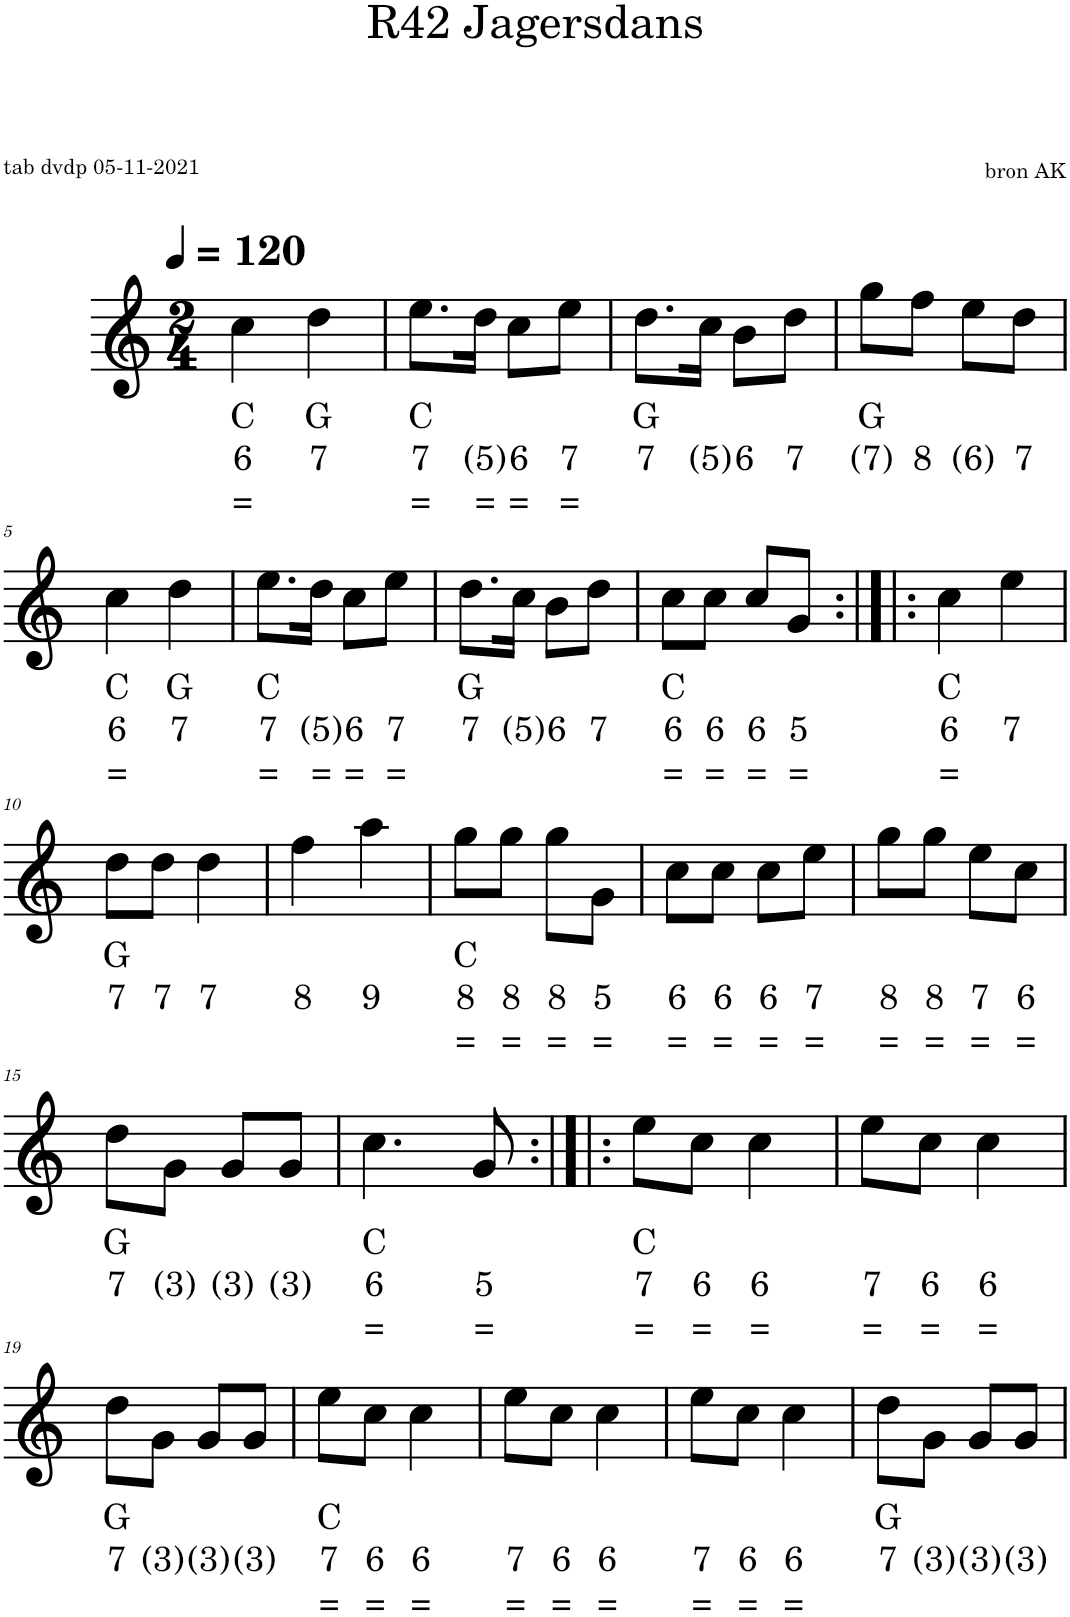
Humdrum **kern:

**kern	**text	**text	**text
*part1	*part1	*part1	*part1
*staff1	*staff1	*staff1	*staff1
*I"Piano	*	*	*
*I'Pno.	*	*	*
*clefG2	*	*	*
*k[]	*	*	*
*M2/4	*	*	*
*MM120	*	*	*
=1	=1	=1	=1
!	!LO:LY:b	!LO:LY:b	!LO:LY:b
4cc\	C	6	=
!	!LO:LY:b	!LO:LY:b	!
4dd\	G	7	.
=2	=2	=2	=2
!	!LO:LY:b	!LO:LY:b	!LO:LY:b
8.ee\L	C	7	=
!	!	!LO:LY:b	!LO:LY:b
16dd\Jk	.	(5)	=
!	!	!LO:LY:b	!LO:LY:b
8cc\L	.	6	=
!	!	!LO:LY:b	!LO:LY:b
8ee\J	.	7	=
=3	=3	=3	=3
!	!LO:LY:b	!LO:LY:b	!
8.dd\L	G	7	.
!	!	!LO:LY:b	!
16cc\Jk	.	(5)	.
!	!	!LO:LY:b	!
8b\L	.	6	.
!	!	!LO:LY:b	!
8dd\J	.	7	.
=4	=4	=4	=4
!	!LO:LY:b	!LO:LY:b	!
8gg\L	G	(7)	.
!	!	!LO:LY:b	!
8ff\J	.	8	.
!	!	!LO:LY:b	!
8ee\L	.	(6)	.
!	!	!LO:LY:b	!
8dd\J	.	7	.
!!LO:LB:g=z
=5	=5	=5	=5
!	!LO:LY:b	!LO:LY:b	!LO:LY:b
4cc\	C	6	=
!	!LO:LY:b	!LO:LY:b	!
4dd\	G	7	.
=6	=6	=6	=6
!	!LO:LY:b	!LO:LY:b	!LO:LY:b
8.ee\L	C	7	=
!	!	!LO:LY:b	!LO:LY:b
16dd\Jk	.	(5)	=
!	!	!LO:LY:b	!LO:LY:b
8cc\L	.	6	=
!	!	!LO:LY:b	!LO:LY:b
8ee\J	.	7	=
=7	=7	=7	=7
!	!LO:LY:b	!LO:LY:b	!
8.dd\L	G	7	.
!	!	!LO:LY:b	!
16cc\Jk	.	(5)	.
!	!	!LO:LY:b	!
8b\L	.	6	.
!	!	!LO:LY:b	!
8dd\J	.	7	.
=8	=8	=8	=8
!	!LO:LY:b	!LO:LY:b	!LO:LY:b
8cc\L	C	6	=
!	!	!LO:LY:b	!LO:LY:b
8cc\J	.	6	=
!	!	!LO:LY:b	!LO:LY:b
8cc/L	.	6	=
!	!	!LO:LY:b	!LO:LY:b
8g/J	.	5	=
=9:|!|:	=9:|!|:	=9:|!|:	=9:|!|:
!	!LO:LY:b	!LO:LY:b	!LO:LY:b
4cc\	C	6	=
!	!	!LO:LY:b	!
4ee\	.	7	.
!!LO:LB:g=z
=10	=10	=10	=10
!	!LO:LY:b	!LO:LY:b	!
8dd\L	G	7	.
!	!	!LO:LY:b	!
8dd\J	.	7	.
!	!	!LO:LY:b	!
4dd\	.	7	.
=11	=11	=11	=11
!	!	!LO:LY:b	!
4ff\	.	8	.
!	!	!LO:LY:b	!
4aa\	.	9	.
=12	=12	=12	=12
!	!LO:LY:b	!LO:LY:b	!LO:LY:b
8gg\L	C	8	=
!	!	!LO:LY:b	!LO:LY:b
8gg\J	.	8	=
!	!	!LO:LY:b	!LO:LY:b
8gg\L	.	8	=
!	!	!LO:LY:b	!LO:LY:b
8g\J	.	5	=
=13	=13	=13	=13
!	!	!LO:LY:b	!LO:LY:b
8cc\L	.	6	=
!	!	!LO:LY:b	!LO:LY:b
8cc\J	.	6	=
!	!	!LO:LY:b	!LO:LY:b
8cc\L	.	6	=
!	!	!LO:LY:b	!LO:LY:b
8ee\J	.	7	=
=14	=14	=14	=14
!	!	!LO:LY:b	!LO:LY:b
8gg\L	.	8	=
!	!	!LO:LY:b	!LO:LY:b
8gg\J	.	8	=
!	!	!LO:LY:b	!LO:LY:b
8ee\L	.	7	=
!	!	!LO:LY:b	!LO:LY:b
8cc\J	.	6	=
!!LO:LB:g=z
=15	=15	=15	=15
!	!LO:LY:b	!LO:LY:b	!
8dd\L	G	7	.
!	!	!LO:LY:b	!
8g\J	.	(3)	.
!	!	!LO:LY:b	!
8g/L	.	(3)	.
!	!	!LO:LY:b	!
8g/J	.	(3)	.
=16	=16	=16	=16
!	!LO:LY:b	!LO:LY:b	!LO:LY:b
4.cc\	C	6	=
!	!	!LO:LY:b	!LO:LY:b
8g/	.	5	=
=17:|!|:	=17:|!|:	=17:|!|:	=17:|!|:
!	!LO:LY:b	!LO:LY:b	!LO:LY:b
8ee\L	C	7	=
!	!	!LO:LY:b	!LO:LY:b
8cc\J	.	6	=
!	!	!LO:LY:b	!LO:LY:b
4cc\	.	6	=
=18	=18	=18	=18
!	!	!LO:LY:b	!LO:LY:b
8ee\L	.	7	=
!	!	!LO:LY:b	!LO:LY:b
8cc\J	.	6	=
!	!	!LO:LY:b	!LO:LY:b
4cc\	.	6	=
!!LO:LB:g=z
=19	=19	=19	=19
!	!LO:LY:b	!LO:LY:b	!
8dd\L	G	7	.
!	!	!LO:LY:b	!
8g\J	.	(3)	.
!	!	!LO:LY:b	!
8g/L	.	(3)	.
!	!	!LO:LY:b	!
8g/J	.	(3)	.
=20	=20	=20	=20
!	!LO:LY:b	!LO:LY:b	!LO:LY:b
8ee\L	C	7	=
!	!	!LO:LY:b	!LO:LY:b
8cc\J	.	6	=
!	!	!LO:LY:b	!LO:LY:b
4cc\	.	6	=
=21	=21	=21	=21
!	!	!LO:LY:b	!LO:LY:b
8ee\L	.	7	=
!	!	!LO:LY:b	!LO:LY:b
8cc\J	.	6	=
!	!	!LO:LY:b	!LO:LY:b
4cc\	.	6	=
=22	=22	=22	=22
!	!	!LO:LY:b	!LO:LY:b
8ee\L	.	7	=
!	!	!LO:LY:b	!LO:LY:b
8cc\J	.	6	=
!	!	!LO:LY:b	!LO:LY:b
4cc\	.	6	=
=23	=23	=23	=23
!	!LO:LY:b	!LO:LY:b	!
8dd\L	G	7	.
!	!	!LO:LY:b	!
8g\J	.	(3)	.
!	!	!LO:LY:b	!
8g/L	.	(3)	.
!	!	!LO:LY:b	!
8g/J	.	(3)	.
=	=	=	=
*-	*-	*-	*-
